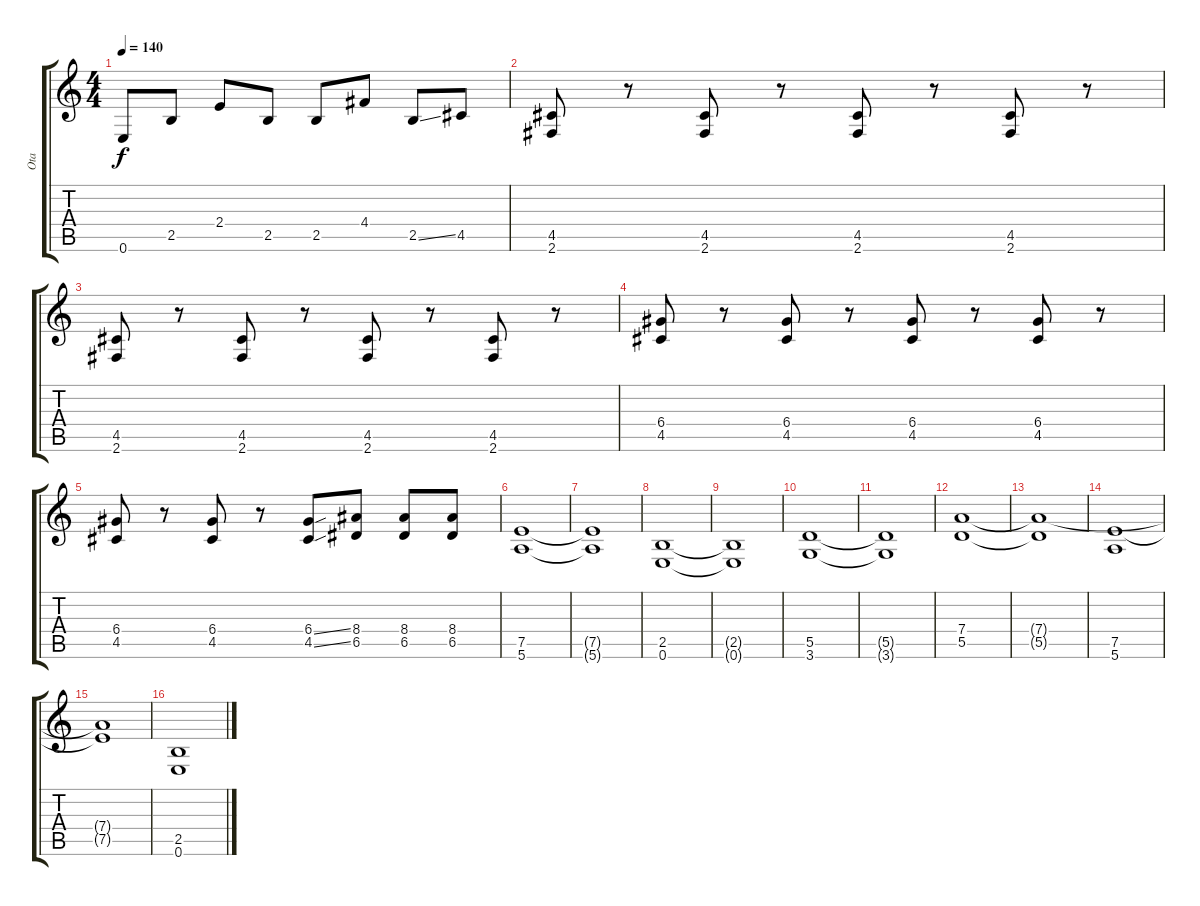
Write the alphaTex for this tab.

\track ("Ota" "Ota") {instrument overdrivenguitar}
\staff {score tabs}
\tuning (E4 B3 G3 D3 A2 E2) {hide}
\ts (4 4)
\tempo 140
\clef g2
\ks c
0.6.8{dy f} 2.5.8 2.4.8 2.5.8 2.5.8 4.4.8 2.5{ss}.8 4.5.8 |
(4.5 2.6).8 r.8 (4.5 2.6).8 r.8 (4.5 2.6).8 r.8 (4.5 2.6).8 r.8 |
(4.5 2.6).8 r.8 (4.5 2.6).8 r.8 (4.5 2.6).8 r.8 (4.5 2.6).8 r.8 |
(6.4 4.5).8 r.8 (6.4 4.5).8 r.8 (6.4 4.5).8 r.8 (6.4 4.5).8 r.8 |
(6.4 4.5).8 r.8 (6.4 4.5).8 r.8 (6.4{ss} 4.5{ss}).8 (8.4 6.5).8 (8.4 6.5).8 (8.4 6.5).8 |
(7.5 5.6).1 |
(7.5{t} 5.6{t}).1 |
(2.5 0.6).1 |
(2.5{t} 0.6{t}).1 |
(5.5 3.6).1 |
(5.5{t} 3.6{t}).1 |
(7.4 5.5).1 |
(7.4{t} 5.5{t}).1 |
(7.5 5.6).1 |
(7.4{t} 7.5{t}).1 |
(2.5 0.6).1
